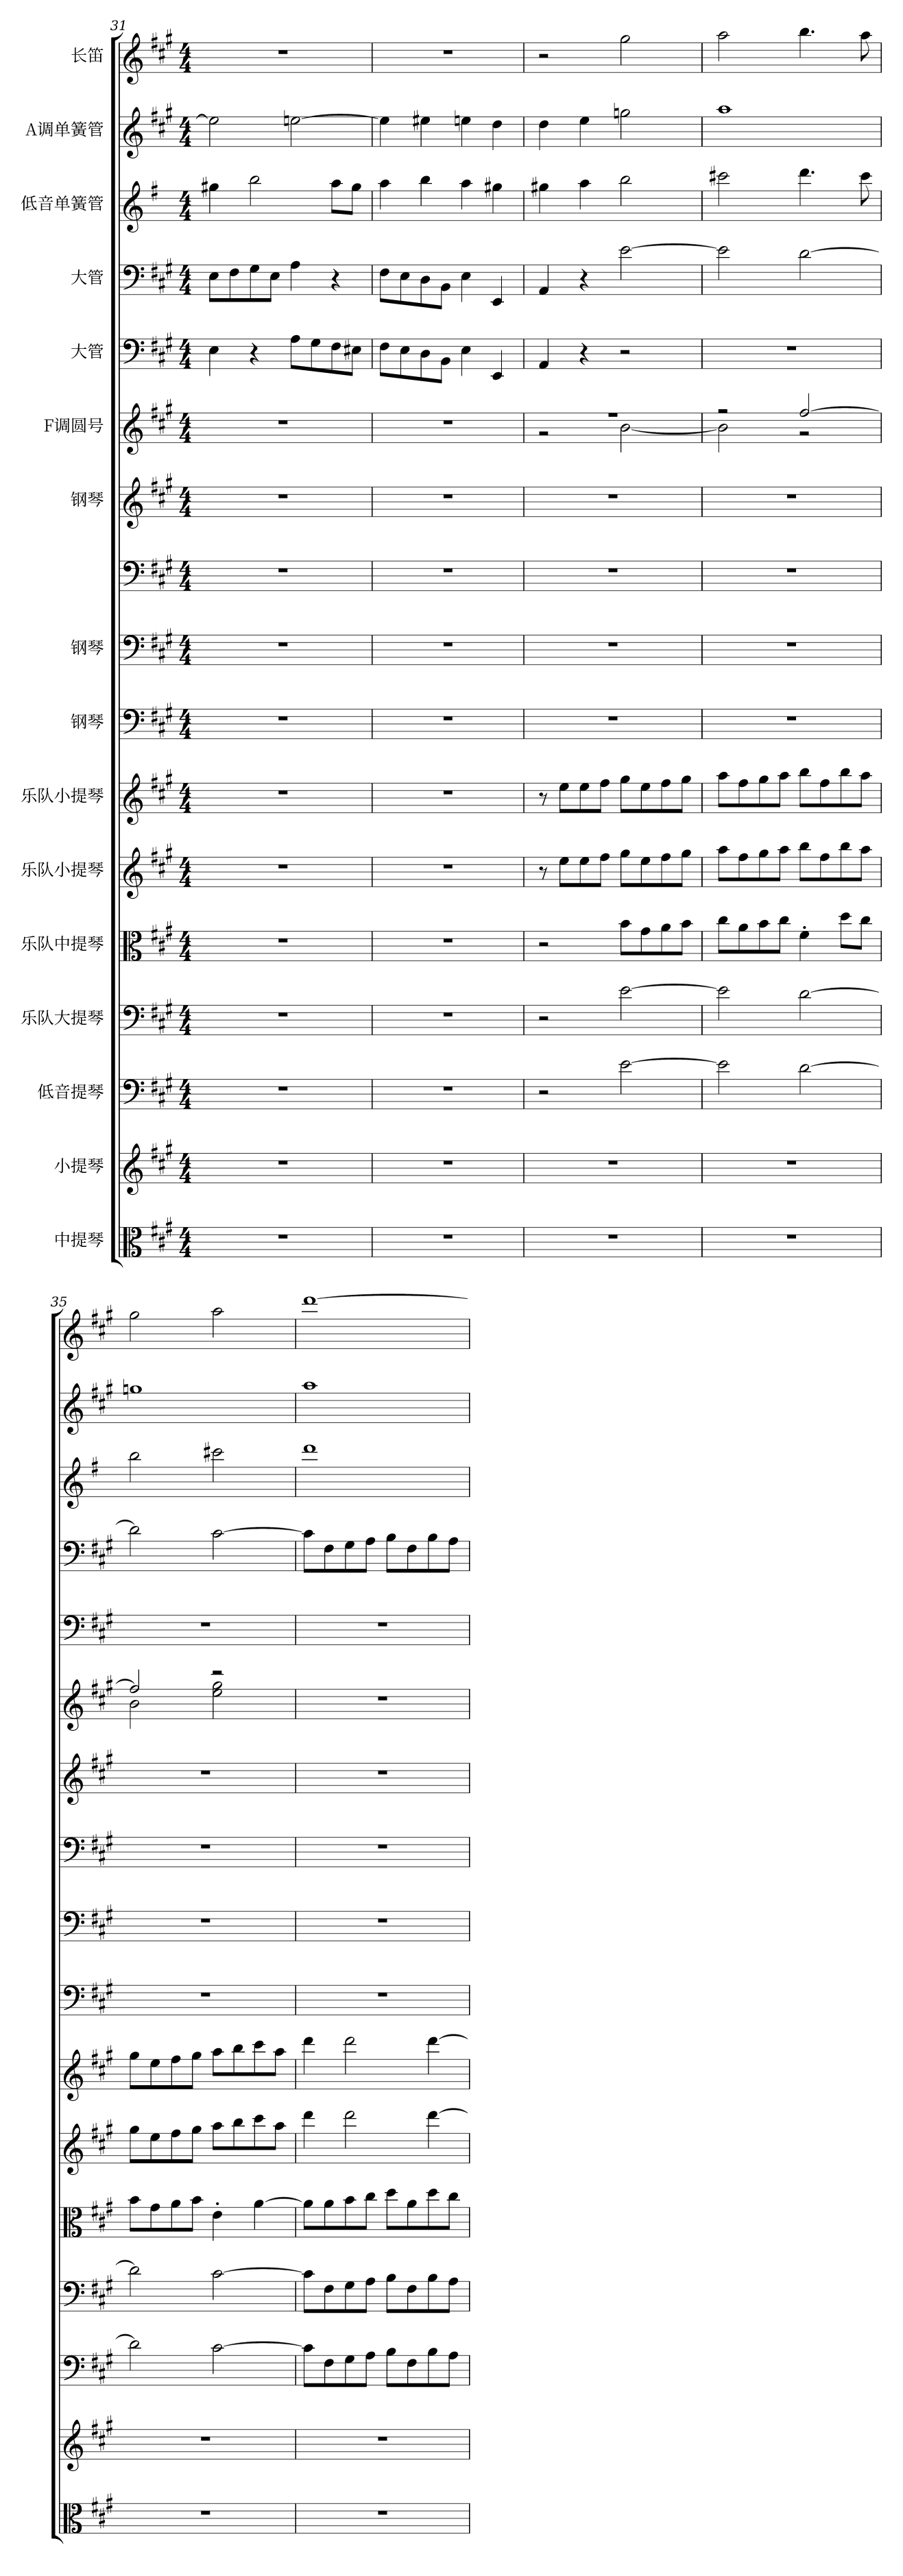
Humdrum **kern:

**kern	**kern	**kern	**kern	**kern	**kern	**kern	**kern	**kern	**kern	**kern	**kern	**kern	**kern	**kern	**kern	**kern
*part16	*part15	*part14	*part13	*part12	*part11	*part10	*part9	*part8	*part8	*part7	*part6	*part5	*part4	*part3	*part2	*part1
*staff17	*staff16	*staff15	*staff14	*staff13	*staff12	*staff11	*staff10	*staff9	*staff8	*staff7	*staff6	*staff5	*staff4	*staff3	*staff2	*staff1
*I"中提琴	*I"小提琴	*I"低音提琴	*I"乐队大提琴	*I"乐队中提琴	*I"乐队小提琴	*I"乐队小提琴	*I"钢琴	*I"钢琴	*	*I"钢琴	*I"F调圆号	*I"大管	*I"大管	*I"低音单簧管	*I"A调单簧管	*I"长笛
*clefC3	*clefG2	*clefF4	*clefF4	*clefC3	*clefG2	*clefG2	*clefF4	*clefF4	*clefF4	*clefG2	*clefG2	*clefF4	*clefF4	*clefG2	*clefG2	*clefG2
*	*	*ITrd7c12	*	*	*	*	*	*	*	*	*ITrd4c7	*	*	*ITrd8c14	*ITrd2c3	*
*k[f#c#g#]	*k[f#c#g#]	*k[f#c#g#]	*k[f#c#g#]	*k[f#c#g#]	*k[f#c#g#]	*k[f#c#g#]	*k[f#c#g#]	*k[f#c#g#]	*k[f#c#g#]	*k[f#c#g#]	*k[f#c#]	*k[f#c#g#]	*k[f#c#g#]	*k[f#]	*k[f#c#g#d#a#e#]	*k[f#c#g#]
*M4/4	*M4/4	*M4/4	*M4/4	*M4/4	*M4/4	*M4/4	*M4/4	*M4/4	*M4/4	*M4/4	*M4/4	*M4/4	*M4/4	*M4/4	*M4/4	*M4/4
=31	=31	=31	=31	=31	=31	=31	=31	=31	=31	=31	=31	=31	=31	=31	=31	=31
1r	1r	1r	1r	1r	1r	1r	1r	1r	1r	1r	1r	4E\	8E\L	4g#X\	2cc##\]	1r
.	.	.	.	.	.	.	.	.	.	.	.	.	8F#\	.	.	.
.	.	.	.	.	.	.	.	.	.	.	.	4r	8G#\	2b\	.	.
.	.	.	.	.	.	.	.	.	.	.	.	.	8E\J	.	.	.
.	.	.	.	.	.	.	.	.	.	.	.	8A\L	4A\	.	[2cc#X\	.
.	.	.	.	.	.	.	.	.	.	.	.	8G#\	.	.	.	.
.	.	.	.	.	.	.	.	.	.	.	.	8F#\	4r	8a\L	.	.
.	.	.	.	.	.	.	.	.	.	.	.	8E#X\J	.	8g#\J	.	.
=32	=32	=32	=32	=32	=32	=32	=32	=32	=32	=32	=32	=32	=32	=32	=32	=32
1r	1r	1r	1r	1r	1r	1r	1r	1r	1r	1r	1r	8F#\L	8F#\L	4a\	4cc#\]	1r
.	.	.	.	.	.	.	.	.	.	.	.	8E\	8E\	.	.	.
.	.	.	.	.	.	.	.	.	.	.	.	8D\	8D\	4b\	4cc##X\	.
.	.	.	.	.	.	.	.	.	.	.	.	8BB\J	8BB\J	.	.	.
.	.	.	.	.	.	.	.	.	.	.	.	4E\	4E\	4a\	4cc#X\	.
.	.	.	.	.	.	.	.	.	.	.	.	4EE/	4EE/	4g#X\	4b\	.
=33	=33	=33	=33	=33	=33	=33	=33	=33	=33	=33	=33	=33	=33	=33	=33	=33
*	*	*	*	*	*	*	*	*	*	*	*	*	*	*	*	*MM256
*	*	*	*	*	*	*	*	*	*	*	*^	*	*	*	*	*
1r	1r	2r	2r	2r	8r	8r	1r	1r	1r	1r	1r	2r	4AA/	4AA/	4g#X\	4b\	2r
.	.	.	.	.	8ee\L	8ee\L	.	.	.	.	.	.	.	.	.	.	.
.	.	.	.	.	8ee\	8ee\	.	.	.	.	.	.	4r	4r	4a\	4cc#\	.
.	.	.	.	.	8ff#\J	8ff#\J	.	.	.	.	.	.	.	.	.	.	.
.	.	[2E\	[2e\	8b\L	8gg#\L	8gg#\L	.	.	.	.	.	[2e\	2r	[2e\	2b\	2een\	2gg#\
.	.	.	.	8g#\	8ee\	8ee\	.	.	.	.	.	.	.	.	.	.	.
.	.	.	.	8a\	8ff#\	8ff#\	.	.	.	.	.	.	.	.	.	.	.
.	.	.	.	8b\J	8gg#\J	8gg#\J	.	.	.	.	.	.	.	.	.	.	.
!!LO:PB:g=z
=34	=34	=34	=34	=34	=34	=34	=34	=34	=34	=34	=34	=34	=34	=34	=34	=34	=34
1r	1r	2E\]	2e\]	8cc#\L	8aa\L	8aa\L	1r	1r	1r	1r	2r	2e\]	1r	2e\]	2cc#X\	1ff#	2aa\
.	.	.	.	8a\	8ff#\	8ff#\	.	.	.	.	.	.	.	.	.	.	.
.	.	.	.	8b\	8gg#\	8gg#\	.	.	.	.	.	.	.	.	.	.	.
.	.	.	.	8cc#\J	8aa\J	8aa\J	.	.	.	.	.	.	.	.	.	.	.
.	.	[2D\	[2d\	4f#'\	8bb\L	8bb\L	.	.	.	.	[2b/	2r	.	[2d\	4.dd\	.	4.bb\
.	.	.	.	.	8ff#\	8ff#\	.	.	.	.	.	.	.	.	.	.	.
.	.	.	.	8dd\L	8bb\	8bb\	.	.	.	.	.	.	.	.	.	.	.
.	.	.	.	8cc#\J	8aa\J	8aa\J	.	.	.	.	.	.	.	.	8cc#\	.	8aa\
=35	=35	=35	=35	=35	=35	=35	=35	=35	=35	=35	=35	=35	=35	=35	=35	=35	=35
1r	1r	2D\]	2d\]	8b\L	8gg#\L	8gg#\L	1r	1r	1r	1r	2b/]	2e\	1r	2d\]	2b\	1een	2gg#\
.	.	.	.	8g#\	8ee\	8ee\	.	.	.	.	.	.	.	.	.	.	.
.	.	.	.	8a\	8ff#\	8ff#\	.	.	.	.	.	.	.	.	.	.	.
.	.	.	.	8b\J	8gg#\J	8gg#\J	.	.	.	.	.	.	.	.	.	.	.
.	.	[2C#\	[2c#\	4e'\	8aa\L	8aa\L	.	.	.	.	2r	2a\ 2cc#\	.	[2c#\	2cc#X\	.	2aa\
.	.	.	.	.	8bb\	8bb\	.	.	.	.	.	.	.	.	.	.	.
.	.	.	.	[4a\	8ccc#\	8ccc#\	.	.	.	.	.	.	.	.	.	.	.
.	.	.	.	.	8aa\J	8aa\J	.	.	.	.	.	.	.	.	.	.	.
*	*	*	*	*	*	*	*	*	*	*	*v	*v	*	*	*	*	*
=36	=36	=36	=36	=36	=36	=36	=36	=36	=36	=36	=36	=36	=36	=36	=36	=36
1r	1r	8C#\L]	8c#\L]	8a\L]	4ddd\	4ddd\	1r	1r	1r	1r	1r	1r	8c#\L]	1dd	1ff#	[1ddd
.	.	8FF#\	8F#\	8a\	.	.	.	.	.	.	.	.	8F#\	.	.	.
.	.	8GG#\	8G#\	8b\	2ddd\	2ddd\	.	.	.	.	.	.	8G#\	.	.	.
.	.	8AA\J	8A\J	8cc#\J	.	.	.	.	.	.	.	.	8A\J	.	.	.
.	.	8BB\L	8B\L	8dd\L	.	.	.	.	.	.	.	.	8B\L	.	.	.
.	.	8FF#\	8F#\	8a\	.	.	.	.	.	.	.	.	8F#\	.	.	.
.	.	8BB\	8B\	8dd\	[4ddd\	[4ddd\	.	.	.	.	.	.	8B\	.	.	.
.	.	8AA\J	8A\J	8cc#\J	.	.	.	.	.	.	.	.	8A\J	.	.	.
=	=	=	=	=	=	=	=	=	=	=	=	=	=	=	=	=
*-	*-	*-	*-	*-	*-	*-	*-	*-	*-	*-	*-	*-	*-	*-	*-	*-
